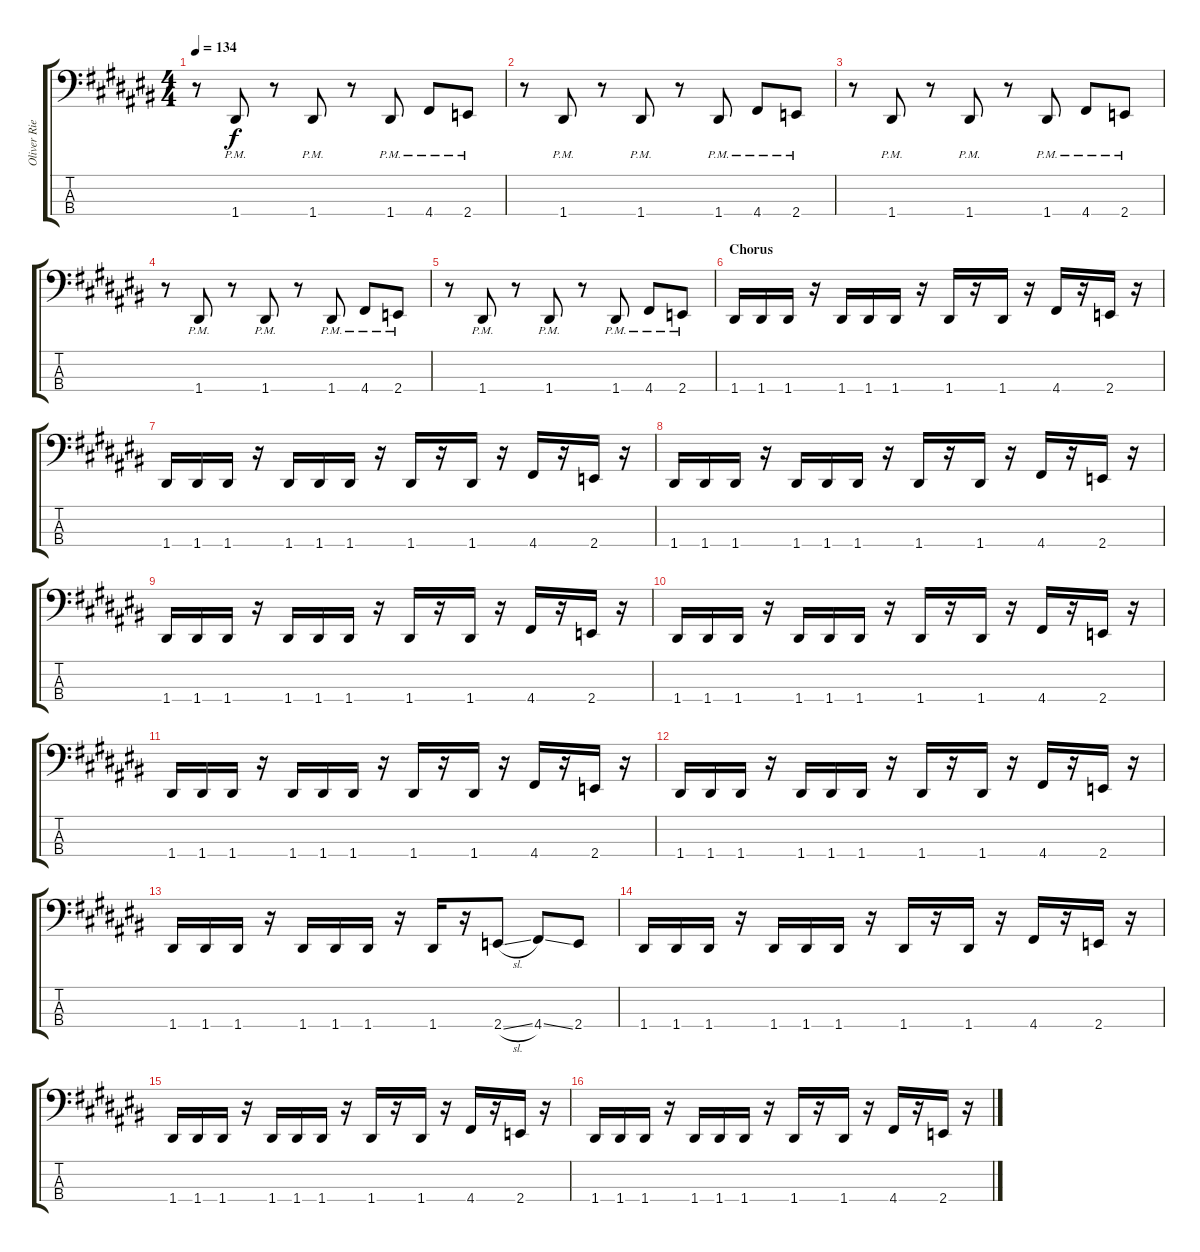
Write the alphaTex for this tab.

\track ("Oliver Riedel - Bass" "Oliver Rie") {instrument electricbassfinger}
\staff {score tabs}
\tuning (G2 D2 A1 D1) {hide}
\ts (4 4)
\tempo 134
\clef f4
\ks c#
r.8{dy f} 1.4{pm}.8 r.8 1.4{pm}.8 r.8 1.4{pm}.8 4.4{pm}.8 2.4{pm}.8 |
r.8 1.4{pm}.8 r.8 1.4{pm}.8 r.8 1.4{pm}.8 4.4{pm}.8 2.4{pm}.8 |
r.8 1.4{pm}.8 r.8 1.4{pm}.8 r.8 1.4{pm}.8 4.4{pm}.8 2.4{pm}.8 |
r.8 1.4{pm}.8 r.8 1.4{pm}.8 r.8 1.4{pm}.8 4.4{pm}.8 2.4{pm}.8 |
r.8 1.4{pm}.8 r.8 1.4{pm}.8 r.8 1.4{pm}.8 4.4{pm}.8 2.4{pm}.8 |
\section ("" "Chorus")
1.4.16 1.4.16 1.4.16 r.16 1.4.16 1.4.16 1.4.16 r.16 1.4.16 r.16 1.4.16 r.16 4.4.16 r.16 2.4.16 r.16 |
1.4.16 1.4.16 1.4.16 r.16 1.4.16 1.4.16 1.4.16 r.16 1.4.16 r.16 1.4.16 r.16 4.4.16 r.16 2.4.16 r.16 |
1.4.16 1.4.16 1.4.16 r.16 1.4.16 1.4.16 1.4.16 r.16 1.4.16 r.16 1.4.16 r.16 4.4.16 r.16 2.4.16 r.16 |
1.4.16 1.4.16 1.4.16 r.16 1.4.16 1.4.16 1.4.16 r.16 1.4.16 r.16 1.4.16 r.16 4.4.16 r.16 2.4.16 r.16 |
1.4.16 1.4.16 1.4.16 r.16 1.4.16 1.4.16 1.4.16 r.16 1.4.16 r.16 1.4.16 r.16 4.4.16 r.16 2.4.16 r.16 |
1.4.16 1.4.16 1.4.16 r.16 1.4.16 1.4.16 1.4.16 r.16 1.4.16 r.16 1.4.16 r.16 4.4.16 r.16 2.4.16 r.16 |
1.4.16 1.4.16 1.4.16 r.16 1.4.16 1.4.16 1.4.16 r.16 1.4.16 r.16 1.4.16 r.16 4.4.16 r.16 2.4.16 r.16 |
1.4.16 1.4.16 1.4.16 r.16 1.4.16 1.4.16 1.4.16 r.16 1.4.16 r.16 2.4{sl}.8 4.4{ss}.8 2.4.8 |
1.4.16 1.4.16 1.4.16 r.16 1.4.16 1.4.16 1.4.16 r.16 1.4.16 r.16 1.4.16 r.16 4.4.16 r.16 2.4.16 r.16 |
1.4.16 1.4.16 1.4.16 r.16 1.4.16 1.4.16 1.4.16 r.16 1.4.16 r.16 1.4.16 r.16 4.4.16 r.16 2.4.16 r.16 |
1.4.16 1.4.16 1.4.16 r.16 1.4.16 1.4.16 1.4.16 r.16 1.4.16 r.16 1.4.16 r.16 4.4.16 r.16 2.4.16 r.16
